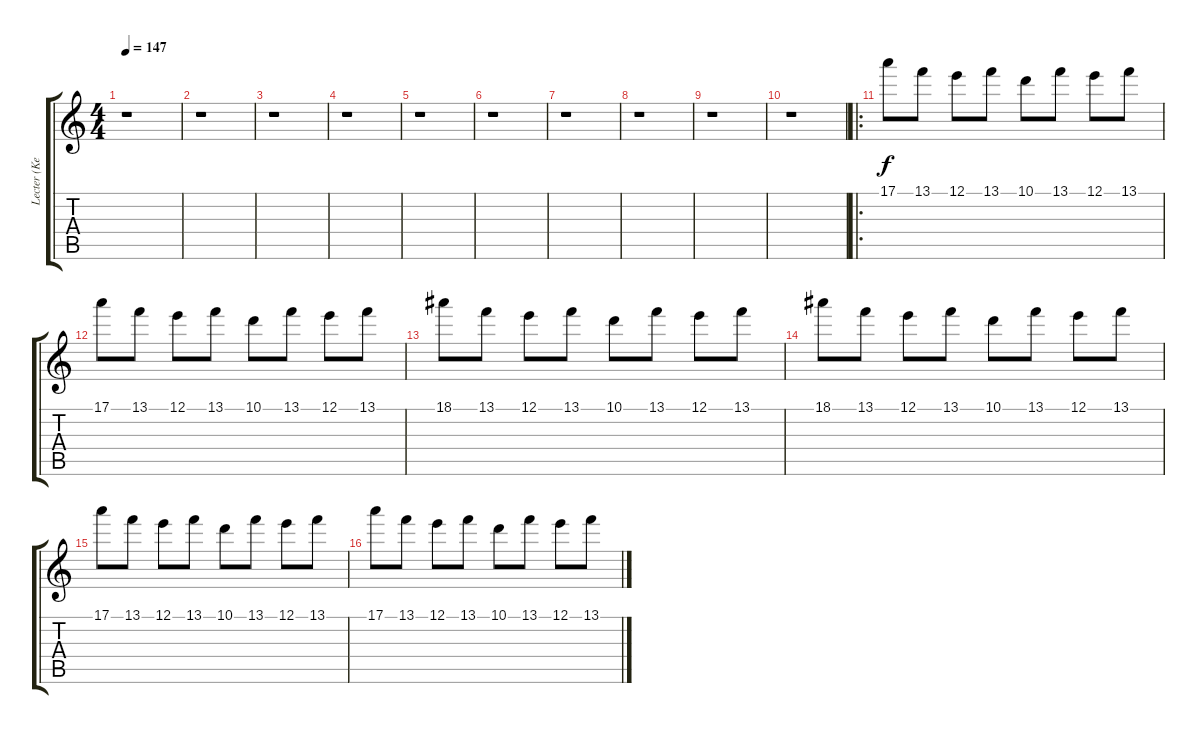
\track ("Lecter (KeybRight)" "Lecter (Ke") {instrument stringensemble1}
\staff {score tabs}
\tuning (E5 B4 G4 D4 A3 E3) {hide}
\ts (4 4)
\tempo 147
\clef g2
\ks c
r.1{dy f} |
r.1 |
r.1 |
r.1 |
r.1 |
r.1 |
r.1 |
r.1 |
r.1 |
r.1 |
\ro
17.1.8 13.1.8 12.1.8 13.1.8 10.1.8 13.1.8 12.1.8 13.1.8 |
17.1.8 13.1.8 12.1.8 13.1.8 10.1.8 13.1.8 12.1.8 13.1.8 |
18.1.8 13.1.8 12.1.8 13.1.8 10.1.8 13.1.8 12.1.8 13.1.8 |
18.1.8 13.1.8 12.1.8 13.1.8 10.1.8 13.1.8 12.1.8 13.1.8 |
17.1.8 13.1.8 12.1.8 13.1.8 10.1.8 13.1.8 12.1.8 13.1.8 |
17.1.8 13.1.8 12.1.8 13.1.8 10.1.8 13.1.8 12.1.8 13.1.8
